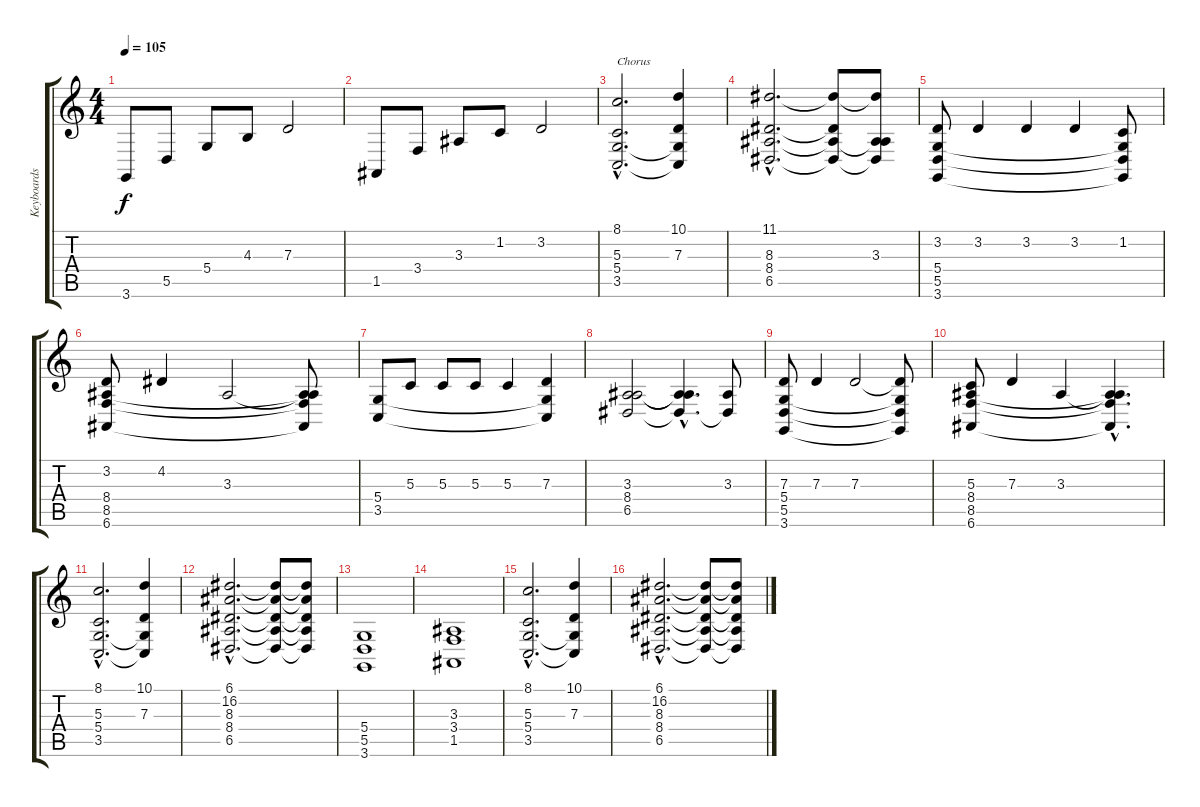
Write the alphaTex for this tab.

\track ("Keyboards 2 / Vocals" "Keyboards ") {instrument synthbrass1}
\staff {score tabs}
\tuning (E4 B3 G3 D3 A2 E2) {hide}
\ts (4 4)
\tempo 105
\clef g2
\ks c
3.6.8{dy f} 5.5.8 5.4.8 4.3.8 7.3.2 |
1.5.8 3.4.8 3.3.8 1.2.8 3.2.2 |
(8.1{hac} 5.3{hac} 5.4{hac} 3.5{hac}).2{d txt "Chorus" volume 16 balance 0 instrument voiceoohs} (10.1 7.3 5.4{t} 3.5{t}).4 |
(11.1{hac} 8.3{hac} 8.4{hac} 6.5{hac}).2{d} (11.1{t} 8.3{t} 8.4{t} 6.5{t}).8 (11.1{t} 3.3 8.4{t} 6.5{t}).8 |
(3.2 5.4 5.5 3.6).8 3.2.4 3.2.4 3.2.4 (1.2 5.4{t} 5.5{t} 3.6{t}).8 |
(3.2 8.4 8.5 6.6).8 4.2.4 3.3.2 (3.3{t} 8.4{t} 8.5{t} 6.6{t}).8 |
(5.4 3.5).8 5.3.8 5.3.8 5.3.8 5.3.4 (7.3 5.4{t} 3.5{t}).4 |
(3.3 8.4 6.5).2 (3.3{hac t} 8.4{hac t} 6.5{hac t}).4{d} (3.3 6.5{t}).8 |
(7.3 5.4 5.5 3.6).8 7.3.4 7.3.2 (7.3{t} 5.4{t} 5.5{t} 3.6{t}).8 |
(5.3 8.4 8.5 6.6).8 7.3.4 3.3.4 (3.3{hac t} 8.4{hac t} 8.5{hac t} 6.6{hac t}).4{d} |
(8.1{hac} 5.3{hac} 5.4{hac} 3.5{hac}).2{d} (10.1 7.3 5.4{t} 3.5{t}).4 |
(6.1{hac} 16.2{hac} 8.3{hac} 8.4{hac} 6.5{hac}).2{d} (6.1{t} 16.2{t} 8.3{t} 8.4{t} 6.5{t}).8 (6.1{t} 16.2{t} 8.3{t} 8.4{t} 6.5{t}).8 |
(5.4 5.5 3.6).1 |
(3.3 3.4 1.5).1 |
(8.1{hac} 5.3{hac} 5.4{hac} 3.5{hac}).2{d} (10.1 7.3 5.4{t} 3.5{t}).4 |
(6.1{hac} 16.2{hac} 8.3{hac} 8.4{hac} 6.5{hac}).2{d} (6.1{t} 16.2{t} 8.3{t} 8.4{t} 6.5{t}).8 (6.1{t} 16.2{t} 8.3{t} 8.4{t} 6.5{t}).8
